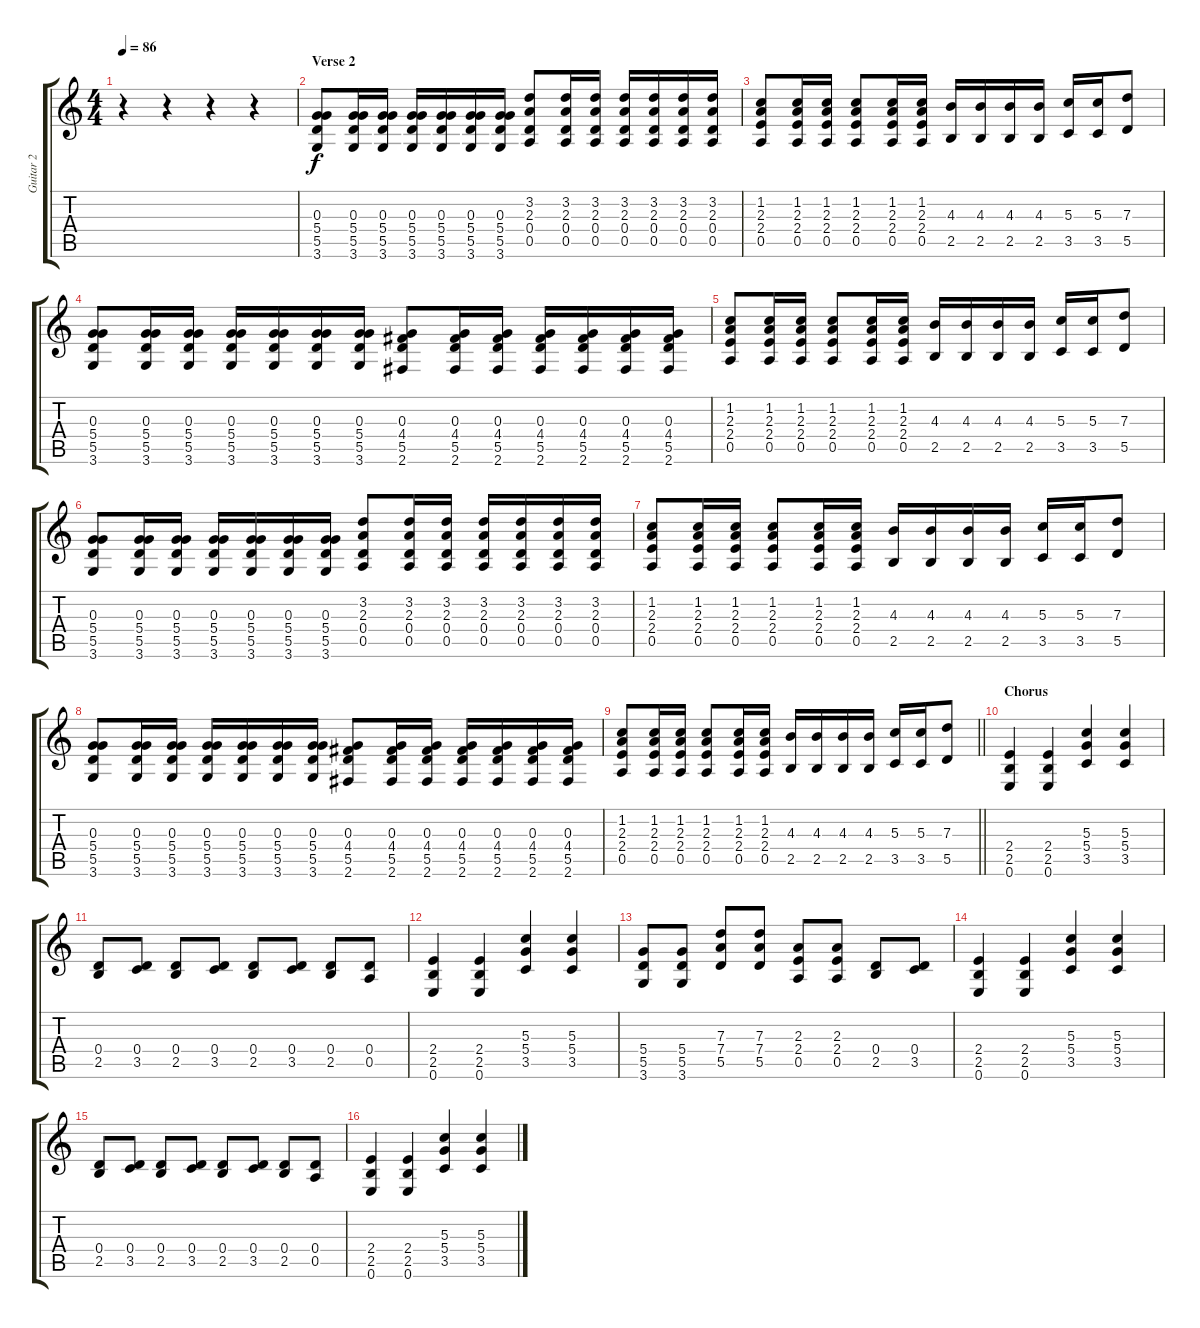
\track ("Guitar 2" "Guitar 2") {instrument overdrivenguitar}
\staff {score tabs}
\tuning (E4 B3 G3 D3 A2 E2) {hide}
\ts (4 4)
\tempo 86
\clef g2
\ks c
r.4{dy f} r.4 r.4 r.4 |
\section ("" "Verse 2")
(0.3 5.4 5.5 3.6).8 (0.3 5.4 5.5 3.6).16 (0.3 5.4 5.5 3.6).16 (0.3 5.4 5.5 3.6).16 (0.3 5.4 5.5 3.6).16 (0.3 5.4 5.5 3.6).16 (0.3 5.4 5.5 3.6).16 (3.2 2.3 0.4 0.5).8 (3.2 2.3 0.4 0.5).16 (3.2 2.3 0.4 0.5).16 (3.2 2.3 0.4 0.5).16 (3.2 2.3 0.4 0.5).16 (3.2 2.3 0.4 0.5).16 (3.2 2.3 0.4 0.5).16 |
(1.2 2.3 2.4 0.5).8 (1.2 2.3 2.4 0.5).16 (1.2 2.3 2.4 0.5).16 (1.2 2.3 2.4 0.5).8 (1.2 2.3 2.4 0.5).16 (1.2 2.3 2.4 0.5).16 (4.3 2.5).16 (4.3 2.5).16 (4.3 2.5).16 (4.3 2.5).16 (5.3 3.5).16 (5.3 3.5).16 (7.3 5.5).8 |
(0.3 5.4 5.5 3.6).8 (0.3 5.4 5.5 3.6).16 (0.3 5.4 5.5 3.6).16 (0.3 5.4 5.5 3.6).16 (0.3 5.4 5.5 3.6).16 (0.3 5.4 5.5 3.6).16 (0.3 5.4 5.5 3.6).16 (0.3 4.4 5.5 2.6).8 (0.3 4.4 5.5 2.6).16 (0.3 4.4 5.5 2.6).16 (0.3 4.4 5.5 2.6).16 (0.3 4.4 5.5 2.6).16 (0.3 4.4 5.5 2.6).16 (0.3 4.4 5.5 2.6).16 |
(1.2 2.3 2.4 0.5).8 (1.2 2.3 2.4 0.5).16 (1.2 2.3 2.4 0.5).16 (1.2 2.3 2.4 0.5).8 (1.2 2.3 2.4 0.5).16 (1.2 2.3 2.4 0.5).16 (4.3 2.5).16 (4.3 2.5).16 (4.3 2.5).16 (4.3 2.5).16 (5.3 3.5).16 (5.3 3.5).16 (7.3 5.5).8 |
(0.3 5.4 5.5 3.6).8 (0.3 5.4 5.5 3.6).16 (0.3 5.4 5.5 3.6).16 (0.3 5.4 5.5 3.6).16 (0.3 5.4 5.5 3.6).16 (0.3 5.4 5.5 3.6).16 (0.3 5.4 5.5 3.6).16 (3.2 2.3 0.4 0.5).8 (3.2 2.3 0.4 0.5).16 (3.2 2.3 0.4 0.5).16 (3.2 2.3 0.4 0.5).16 (3.2 2.3 0.4 0.5).16 (3.2 2.3 0.4 0.5).16 (3.2 2.3 0.4 0.5).16 |
(1.2 2.3 2.4 0.5).8 (1.2 2.3 2.4 0.5).16 (1.2 2.3 2.4 0.5).16 (1.2 2.3 2.4 0.5).8 (1.2 2.3 2.4 0.5).16 (1.2 2.3 2.4 0.5).16 (4.3 2.5).16 (4.3 2.5).16 (4.3 2.5).16 (4.3 2.5).16 (5.3 3.5).16 (5.3 3.5).16 (7.3 5.5).8 |
(0.3 5.4 5.5 3.6).8 (0.3 5.4 5.5 3.6).16 (0.3 5.4 5.5 3.6).16 (0.3 5.4 5.5 3.6).16 (0.3 5.4 5.5 3.6).16 (0.3 5.4 5.5 3.6).16 (0.3 5.4 5.5 3.6).16 (0.3 4.4 5.5 2.6).8 (0.3 4.4 5.5 2.6).16 (0.3 4.4 5.5 2.6).16 (0.3 4.4 5.5 2.6).16 (0.3 4.4 5.5 2.6).16 (0.3 4.4 5.5 2.6).16 (0.3 4.4 5.5 2.6).16 |
\barLineRight lightlight
(1.2 2.3 2.4 0.5).8 (1.2 2.3 2.4 0.5).16 (1.2 2.3 2.4 0.5).16 (1.2 2.3 2.4 0.5).8 (1.2 2.3 2.4 0.5).16 (1.2 2.3 2.4 0.5).16 (4.3 2.5).16 (4.3 2.5).16 (4.3 2.5).16 (4.3 2.5).16 (5.3 3.5).16 (5.3 3.5).16 (7.3 5.5).8 |
\section ("" "Chorus")
(2.4 2.5 0.6).4 (2.4 2.5 0.6).4 (5.3 5.4 3.5).4 (5.3 5.4 3.5).4 |
(0.4 2.5).8 (0.4 3.5).8 (0.4 2.5).8 (0.4 3.5).8 (0.4 2.5).8 (0.4 3.5).8 (0.4 2.5).8 (0.4 0.5).8 |
(2.4 2.5 0.6).4 (2.4 2.5 0.6).4 (5.3 5.4 3.5).4 (5.3 5.4 3.5).4 |
(5.4 5.5 3.6).8 (5.4 5.5 3.6).8 (7.3 7.4 5.5).8 (7.3 7.4 5.5).8 (2.3 2.4 0.5).8 (2.3 2.4 0.5).8 (0.4 2.5).8 (0.4 3.5).8 |
(2.4 2.5 0.6).4 (2.4 2.5 0.6).4 (5.3 5.4 3.5).4 (5.3 5.4 3.5).4 |
(0.4 2.5).8 (0.4 3.5).8 (0.4 2.5).8 (0.4 3.5).8 (0.4 2.5).8 (0.4 3.5).8 (0.4 2.5).8 (0.4 0.5).8 |
(2.4 2.5 0.6).4 (2.4 2.5 0.6).4 (5.3 5.4 3.5).4 (5.3 5.4 3.5).4
